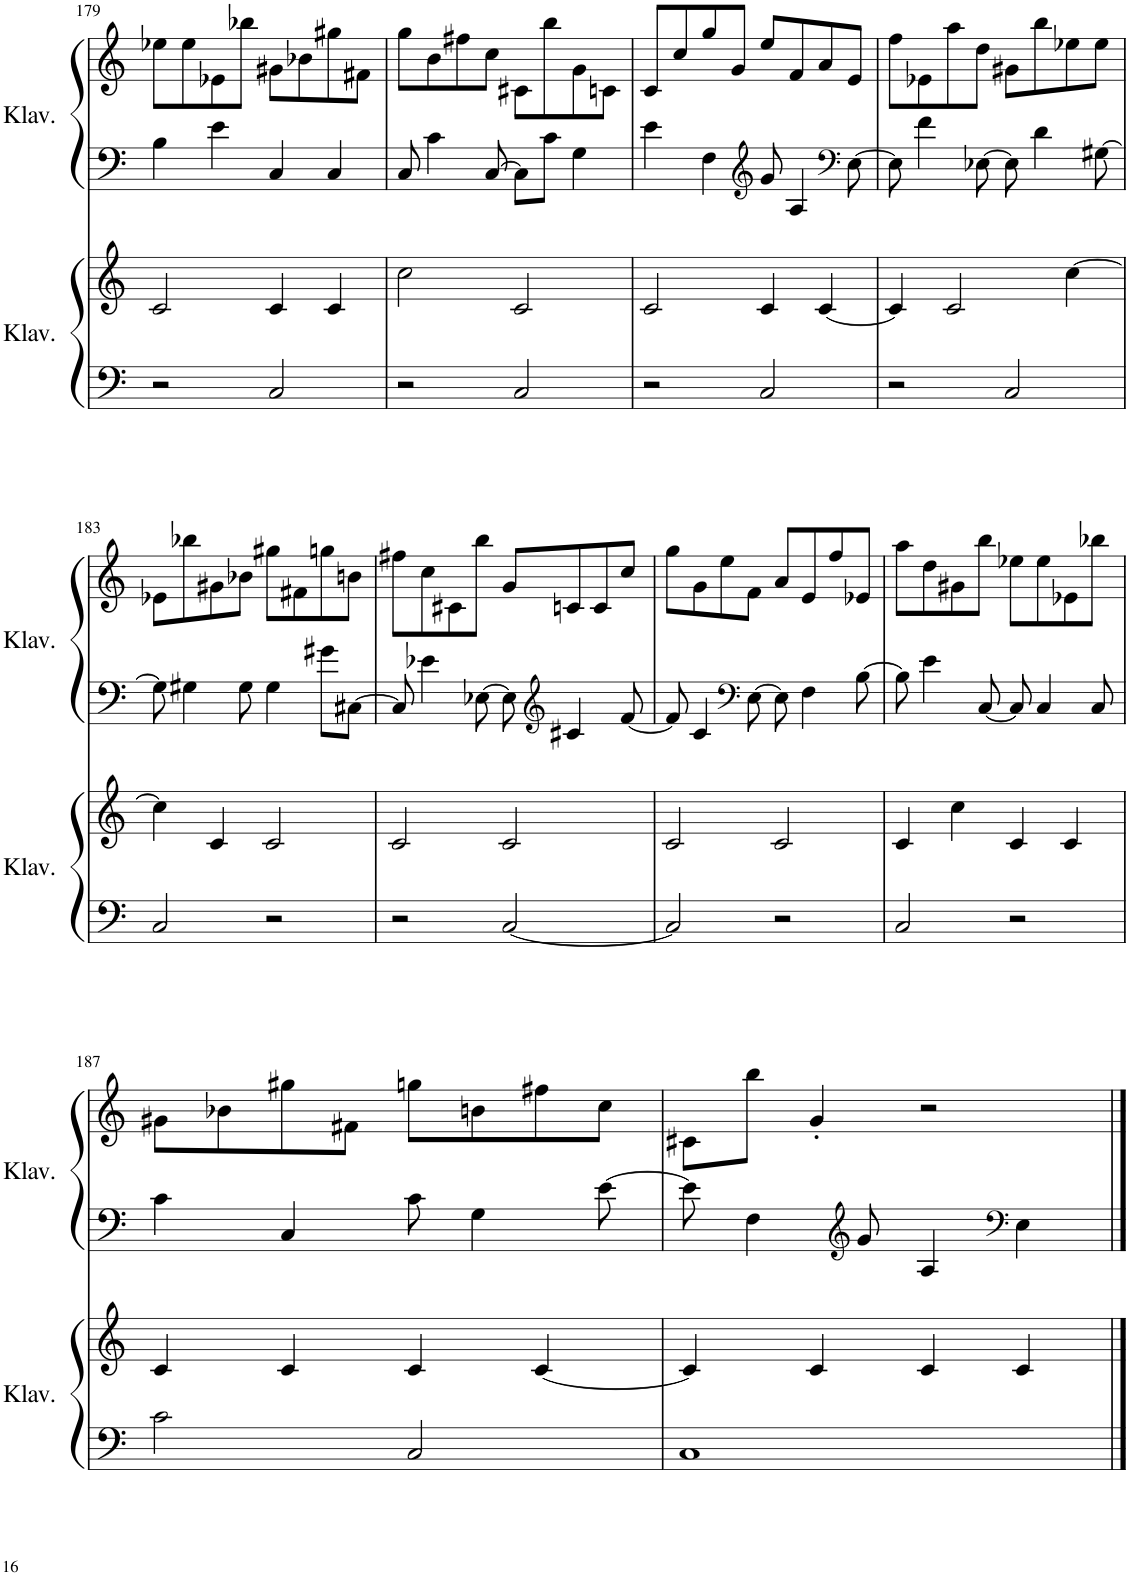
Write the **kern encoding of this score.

**kern	**kern	**kern	**kern
*part2	*part2	*part1	*part1
*staff4	*staff3	*staff2	*staff1
*I"Klavier	*	*I"Klavier	*
*I'Klav.	*	*I'Klav.	*
!!LO:PB:g=z
*clefF4	*clefG2	*clefF4	*clefG2
*k[]	*k[]	*k[]	*k[]
*M4/4	*M4/4	*M4/4	*M4/4
=179	=179	=179	=179
2r	2c/	4B\	8ee-X\L
.	.	.	8ee-\
.	.	4e\	8e-X\
.	.	.	8bb-X\J
2C/	4c/	4C/	8g#X\L
.	.	.	8b-X\
.	4c/	4C/	8gg#X\
.	.	.	8f#X\J
=180	=180	=180	=180
2r	2cc\	8C/	8gg\L
.	.	4c\	8b\
.	.	.	8ff#X\
.	.	[8C/	8cc\J
2C/	2c/	8C\L]	8c#X\L
.	.	8c\J	8bb\
.	.	4G\	8g\
.	.	.	8cn\J
=181	=181	=181	=181
2r	2c/	4e\	8c/L
.	.	.	8cc/
.	.	4F\	8gg/
.	.	.	8g/J
*	*	*clefG2	*
2C/	4c/	8g/	8ee/L
.	.	4A/	8f/
.	[4c/	.	8a/
*	*	*clefF4	*
.	.	[8E\	8e/J
=182	=182	=182	=182
2r	4c/]	8E\]	8ff\L
.	.	4f\	8e-X\
.	2c/	.	8aa\
.	.	[8E-X\	8dd\J
2C/	.	8E-\]	8g#X\L
.	.	4d\	8bb\
.	[4cc\	.	8ee-X\
.	.	[8G#X\	8ee-\J
!!LO:LB:g=z
=183	=183	=183	=183
2C/	4cc\]	8G#\]	8e-X\L
.	.	4G#X\	8bb-X\
.	4c/	.	8g#X\
.	.	8G#\	8b-X\J
2r	2c/	4G#\	8gg#X\L
.	.	.	8f#X\
.	.	8g#X\L	8ggn\
.	.	[8C#X\J	8bn\J
=184	=184	=184	=184
2r	2c/	8C#/]	8ff#X\L
.	.	4e-X\	8cc\
.	.	.	8c#X\
.	.	[8E-X\	8bb\J
[2C/	2c/	8E-\]	8g/L
*	*	*clefG2	*
.	.	4c#X/	8cn/
.	.	.	8c/
.	.	[8f/	8cc/J
=185	=185	=185	=185
2C/]	2c/	8f/]	8gg\L
.	.	4c/	8g\
.	.	.	8ee\
*	*	*clefF4	*
.	.	[8E\	8f\J
2r	2c/	8E\]	8a/L
.	.	4F\	8e/
.	.	.	8ff/
.	.	[8B\	8e-X/J
=186	=186	=186	=186
2C/	4c/	8B\]	8aa\L
.	.	4e\	8dd\
.	4cc\	.	8g#X\
.	.	[8C/	8bb\J
2r	4c/	8C/]	8ee-X\L
.	.	4C/	8ee-\
.	4c/	.	8e-X\
.	.	8C/	8bb-X\J
!!LO:LB:g=z
=187	=187	=187	=187
2c\	4c/	4c\	8g#X\L
.	.	.	8b-X\
.	4c/	4C/	8gg#X\
.	.	.	8f#X\J
2C/	4c/	8c\	8ggn\L
.	.	4G\	8bn\
.	[4c/	.	8ff#X\
.	.	[8e\	8cc\J
=188	=188	=188	=188
1C	4c/]	8e\]	8c#X\L
.	.	4F\	8bb\J
.	4c/	.	4g'/
*	*	*clefG2	*
.	.	8g/	.
.	4c/	4A/	2r
*	*	*clefF4	*
.	4c/	4E\	.
==	==	==	==
*-	*-	*-	*-
